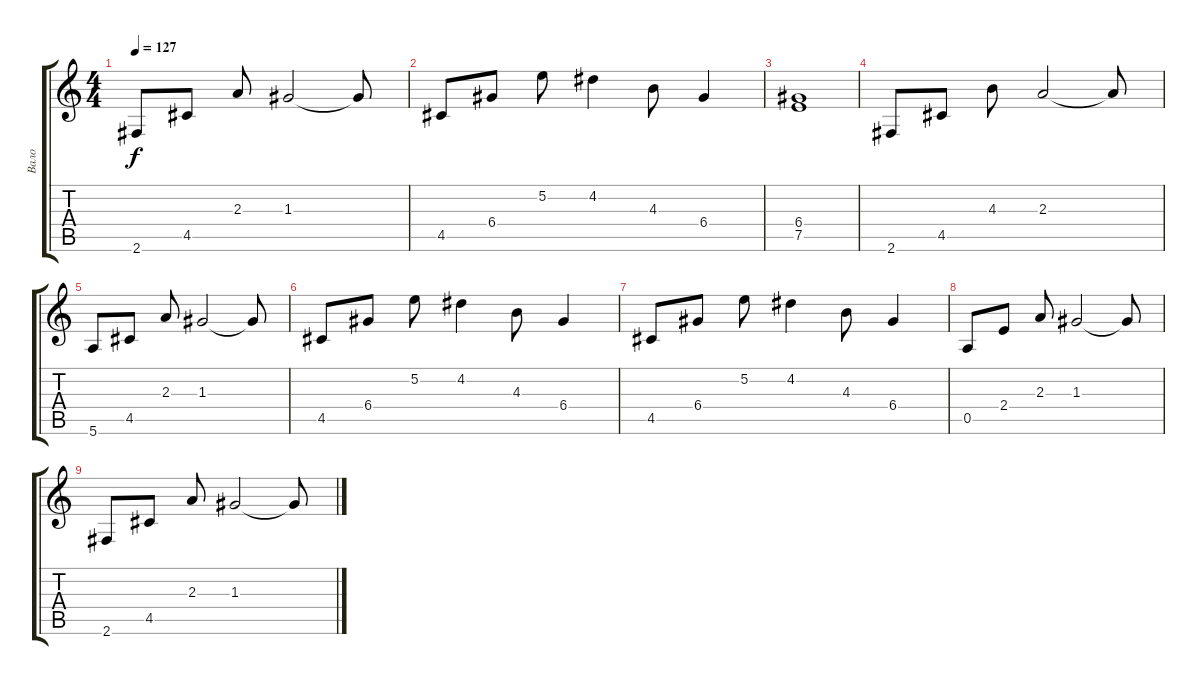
\track ("Вало" "Вало") {instrument acousticguitarsteel}
\staff {score tabs}
\tuning (E4 B3 G3 D3 A2 E2) {hide}
\ts (4 4)
\tempo 127
\clef g2
\ks c
2.6.8{dy f} 4.5.8 2.3.8 1.3.2 1.3{t}.8 |
4.5.8 6.4.8 5.2.8 4.2.4 4.3.8 6.4.4 |
(6.4 7.5).1 |
2.6.8 4.5.8 4.3.8 2.3.2 2.3{t}.8 |
5.6.8 4.5.8 2.3.8 1.3.2 1.3{t}.8 |
4.5.8 6.4.8 5.2.8 4.2.4 4.3.8 6.4.4 |
4.5.8 6.4.8 5.2.8 4.2.4 4.3.8 6.4.4 |
0.5.8 2.4.8 2.3.8 1.3.2 1.3{t}.8 |
2.6.8 4.5.8 2.3.8 1.3.2 1.3{t}.8
